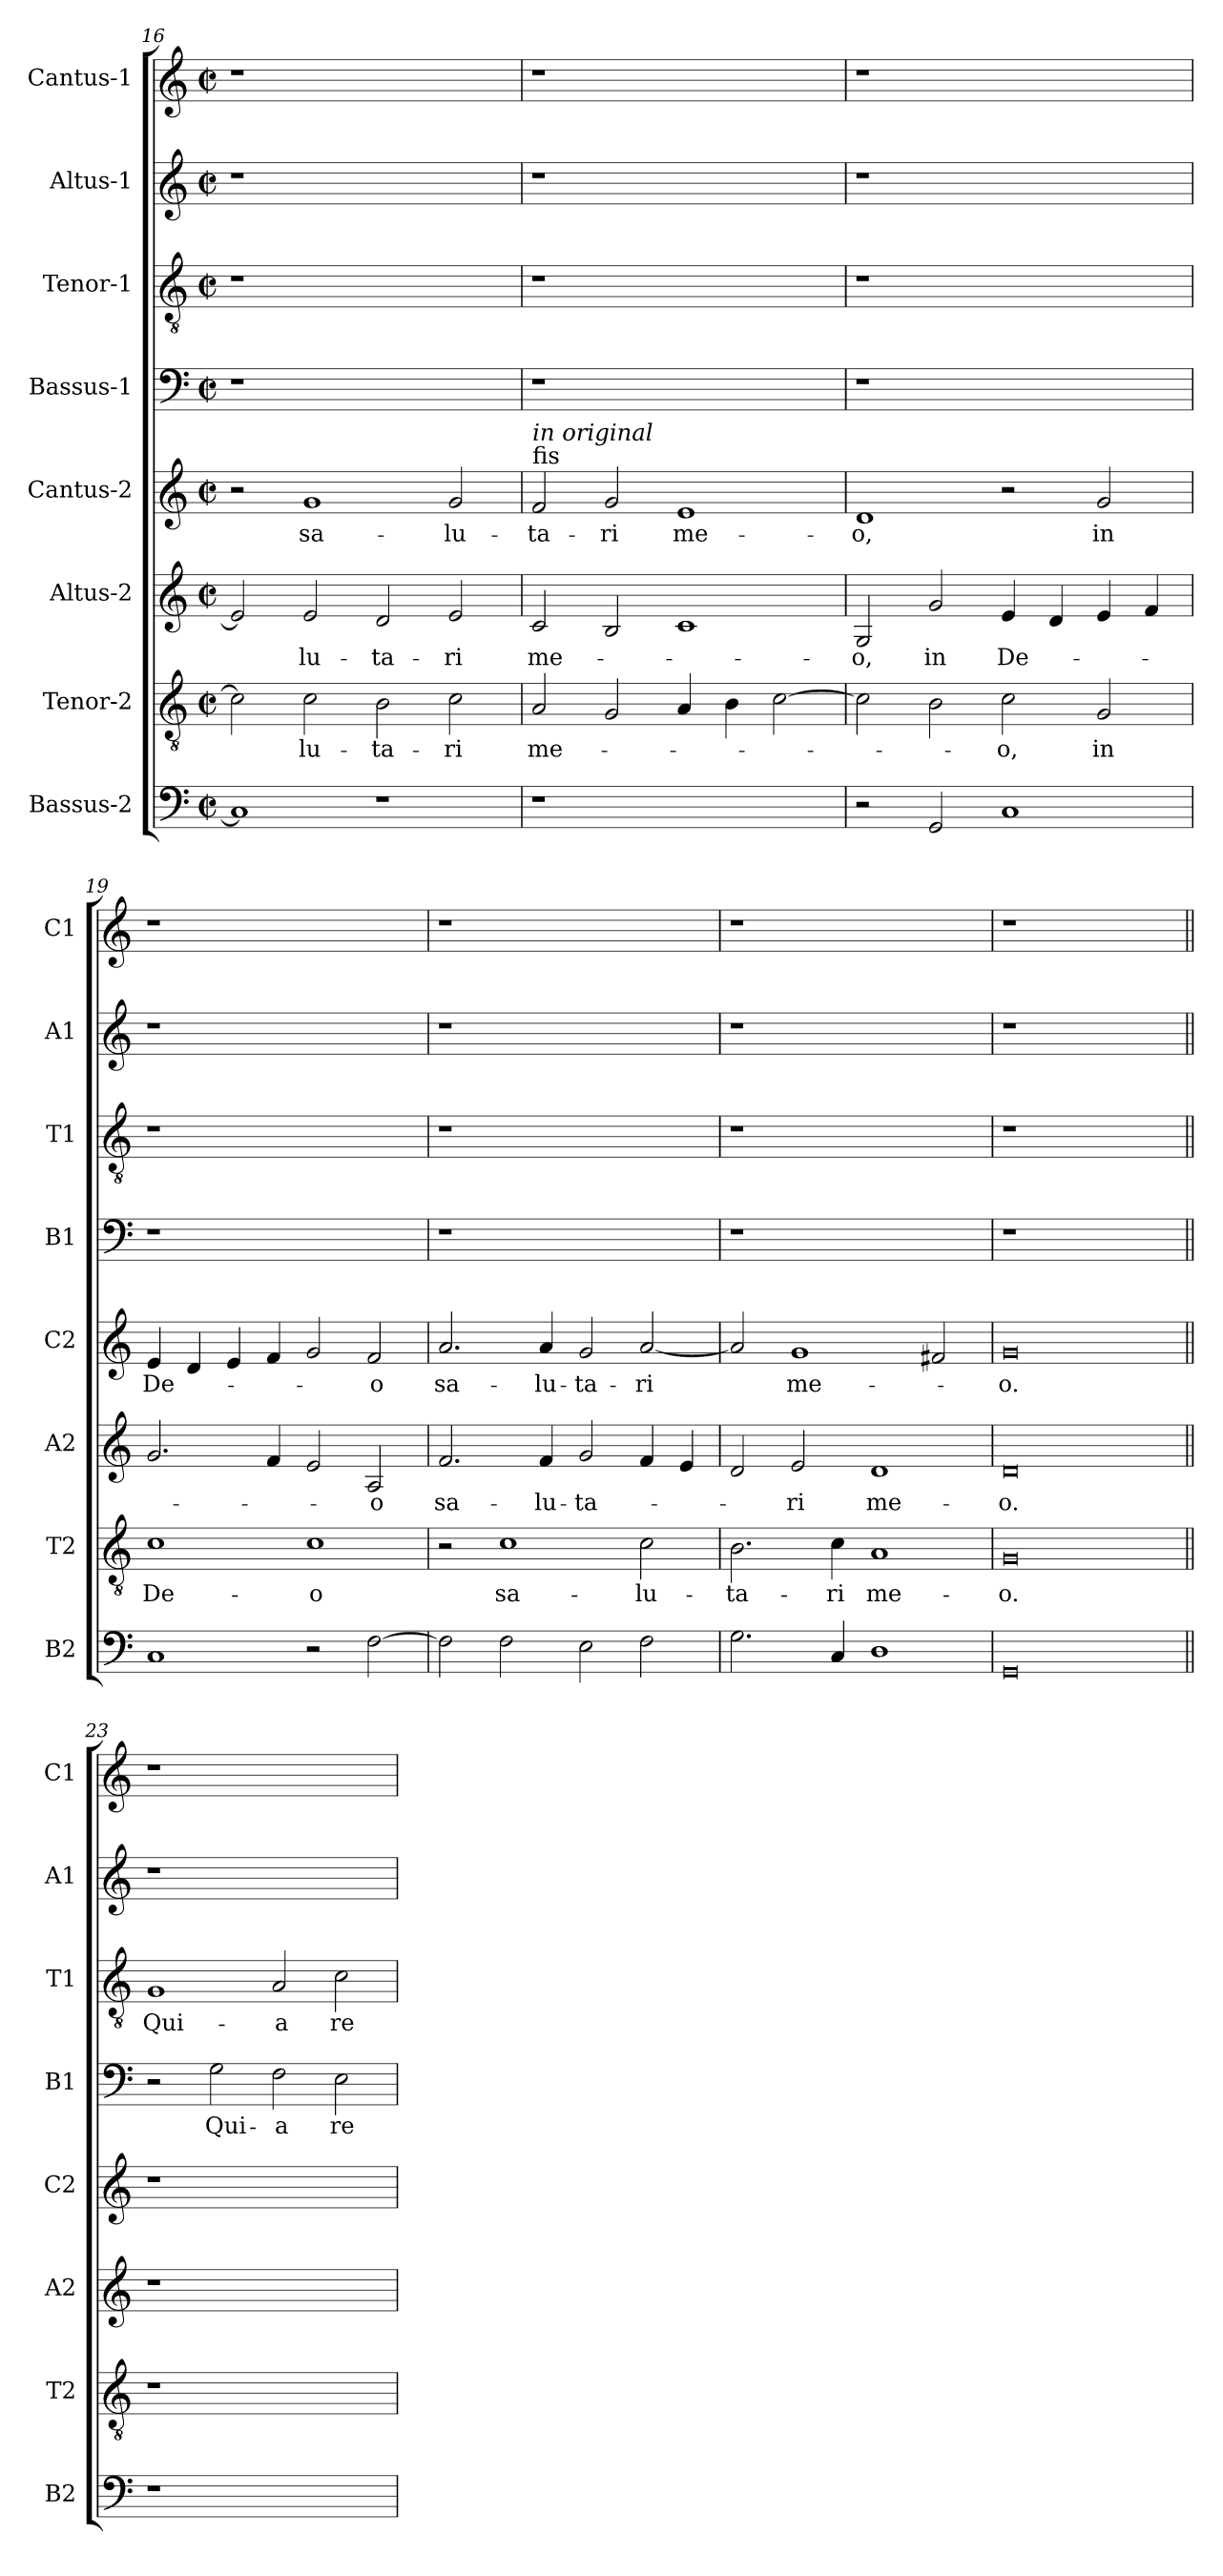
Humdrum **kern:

**kern	**kern	**text	**kern	**text	**kern	**text	**kern	**text	**kern	**text	**kern	**kern
*part8	*part7	*part7	*part6	*part6	*part5	*part5	*part4	*part4	*part3	*part3	*part2	*part1
*staff8	*staff7	*staff7	*staff6	*staff6	*staff5	*staff5	*staff4	*staff4	*staff3	*staff3	*staff2	*staff1
*I"Bassus-2	*I"Tenor-2	*	*I"Altus-2	*	*I"Cantus-2	*	*I"Bassus-1	*	*I"Tenor-1	*	*I"Altus-1	*I"Cantus-1
*I'B2	*I'T2	*	*I'A2	*	*I'C2	*	*I'B1	*	*I'T1	*	*I'A1	*I'C1
*clefF4	*clefGv2	*	*clefG2	*	*clefG2	*	*clefF4	*	*clefGv2	*	*clefG2	*clefG2
*k[]	*k[]	*	*k[]	*	*k[]	*	*k[]	*	*k[]	*	*k[]	*k[]
*C:	*C:	*	*C:	*	*C:	*	*C:	*	*C:	*	*C:	*C:
*M2/2	*M2/2	*	*M2/2	*	*M2/2	*	*M2/2	*	*M2/2	*	*M2/2	*M2/2
*met(c|)	*met(c|)	*	*met(c|)	*	*met(c|)	*	*met(c|)	*	*met(c|)	*	*met(c|)	*met(c|)
=16	=16	=16	=16	=16	=16	=16	=16	=16	=16	=16	=16	=16
1C]	2c\]	.	2e/]	.	2r	.	1r	.	1r	.	1r	1r
!	!	!LO:LY:b	!	!LO:LY:b	!	!LO:LY:b	!	!	!	!	!	!
.	2c\	-lu-	2e/	-lu-	1g	sa-	.	.	.	.	.	.
!	!	!LO:LY:b	!	!LO:LY:b	!	!	!	!	!	!	!	!
1r	2B\	-ta-	2d/	-ta-	.	.	1ryy	.	1ryy	.	1ryy	1ryy
!	!	!LO:LY:b	!	!LO:LY:b	!	!LO:LY:b	!	!	!	!	!	!
.	2c\	-ri	2e/	-ri	2g/	-lu-	.	.	.	.	.	.
=17	=17	=17	=17	=17	=17	=17	=17	=17	=17	=17	=17	=17
!	!	!	!	!	!LO:TX:a:t=fis	!	!	!	!	!	!	!
!	!	!	!	!	!LO:TX:a:i:t=in original	!	!	!	!	!	!	!
!	!	!LO:LY:b	!	!LO:LY:b	!	!LO:LY:b	!	!	!	!	!	!
1r	2A/	me-	2c/	me-	2f/	-ta-	1r	.	1r	.	1r	1r
!	!	!	!	!	!	!LO:LY:b	!	!	!	!	!	!
.	2G/	.	2B/	.	2g/	-ri	.	.	.	.	.	.
!	!	!	!	!	!	!LO:LY:b	!	!	!	!	!	!
1ryy	4A/	.	1c	.	1e	me-	1ryy	.	1ryy	.	1ryy	1ryy
.	4B\	.	.	.	.	.	.	.	.	.	.	.
.	[2c\	.	.	.	.	.	.	.	.	.	.	.
=18	=18	=18	=18	=18	=18	=18	=18	=18	=18	=18	=18	=18
!	!	!	!	!LO:LY:b	!	!LO:LY:b	!	!	!	!	!	!
2r	2c\]	.	2G/	-o,	1d	-o,	1r	.	1r	.	1r	1r
!	!	!	!	!LO:LY:b	!	!	!	!	!	!	!	!
2GG/	2B\	.	2g/	in	.	.	.	.	.	.	.	.
!	!	!LO:LY:b	!	!LO:LY:b	!	!	!	!	!	!	!	!
1C	2c\	-o,	4e/	De-	2r	.	1ryy	.	1ryy	.	1ryy	1ryy
.	.	.	4d/	.	.	.	.	.	.	.	.	.
!	!	!LO:LY:b	!	!	!	!LO:LY:b	!	!	!	!	!	!
.	2G/	in	4e/	.	2g/	in	.	.	.	.	.	.
.	.	.	4f/	.	.	.	.	.	.	.	.	.
=19	=19	=19	=19	=19	=19	=19	=19	=19	=19	=19	=19	=19
!	!	!LO:LY:b	!	!	!	!LO:LY:b	!	!	!	!	!	!
1C	1c	De-	2.g/	.	4e/	De-	1r	.	1r	.	1r	1r
.	.	.	.	.	4d/	.	.	.	.	.	.	.
.	.	.	.	.	4e/	.	.	.	.	.	.	.
.	.	.	4f/	.	4f/	.	.	.	.	.	.	.
!	!	!LO:LY:b	!	!	!	!	!	!	!	!	!	!
2r	1c	-o	2e/	.	2g/	.	1ryy	.	1ryy	.	1ryy	1ryy
!	!	!	!	!LO:LY:b	!	!LO:LY:b	!	!	!	!	!	!
[2F\	.	.	2A/	-o	2f/	-o	.	.	.	.	.	.
=20	=20	=20	=20	=20	=20	=20	=20	=20	=20	=20	=20	=20
!	!	!	!	!LO:LY:b	!	!LO:LY:b	!	!	!	!	!	!
2F\]	2r	.	2.f/	sa-	2.a/	sa-	1r	.	1r	.	1r	1r
!	!	!LO:LY:b	!	!	!	!	!	!	!	!	!	!
2F\	1c	sa-	.	.	.	.	.	.	.	.	.	.
!	!	!	!	!LO:LY:b	!	!LO:LY:b	!	!	!	!	!	!
.	.	.	4f/	-lu-	4a/	-lu-	.	.	.	.	.	.
!	!	!	!	!LO:LY:b	!	!LO:LY:b	!	!	!	!	!	!
2E\	.	.	2g/	-ta-	2g/	-ta-	1ryy	.	1ryy	.	1ryy	1ryy
!	!	!LO:LY:b	!	!	!	!LO:LY:b	!	!	!	!	!	!
2F\	2c\	-lu-	4f/	.	[2a/	-ri	.	.	.	.	.	.
.	.	.	4e/	.	.	.	.	.	.	.	.	.
=21	=21	=21	=21	=21	=21	=21	=21	=21	=21	=21	=21	=21
!	!	!LO:LY:b	!	!	!	!	!	!	!	!	!	!
2.G\	2.B\	-ta-	2d/	.	2a/]	.	1r	.	1r	.	1r	1r
!	!	!	!	!LO:LY:b	!	!LO:LY:b	!	!	!	!	!	!
.	.	.	2e/	-ri	1g	me-	.	.	.	.	.	.
!	!	!LO:LY:b	!	!	!	!	!	!	!	!	!	!
4C/	4c\	-ri	.	.	.	.	.	.	.	.	.	.
!	!	!LO:LY:b	!	!LO:LY:b	!	!	!	!	!	!	!	!
1D	1A	me-	1d	me-	.	.	1ryy	.	1ryy	.	1ryy	1ryy
.	.	.	.	.	2f#X/	.	.	.	.	.	.	.
=22	=22	=22	=22	=22	=22	=22	=22	=22	=22	=22	=22	=22
!	!	!LO:LY:b	!	!LO:LY:b	!	!LO:LY:b	!	!	!	!	!	!
0GG	0G	-o.	0d	-o.	0g	-o.	1r	.	1r	.	1r	1r
.	.	.	.	.	.	.	1ryy	.	1ryy	.	1ryy	1ryy
!!LO:LB:g=z
=23||	=23||	=23||	=23||	=23||	=23||	=23||	=23||	=23||	=23||	=23||	=23||	=23||
!	!	!	!	!	!	!	!	!	!	!LO:LY:b	!	!
1r	1r	.	1r	.	1r	.	2r	.	1G	Qui-	1r	1r
!	!	!	!	!	!	!	!	!LO:LY:b	!	!	!	!
.	.	.	.	.	.	.	2G\	Qui-	.	.	.	.
!	!	!	!	!	!	!	!	!LO:LY:b	!	!LO:LY:b	!	!
1ryy	1ryy	.	1ryy	.	1ryy	.	2F\	-a	2A/	-a	1ryy	1ryy
!	!	!	!	!	!	!	!	!LO:LY:b	!	!LO:LY:b	!	!
.	.	.	.	.	.	.	2E\	re-	2c\	re-	.	.
=	=	=	=	=	=	=	=	=	=	=	=	=
*-	*-	*-	*-	*-	*-	*-	*-	*-	*-	*-	*-	*-
